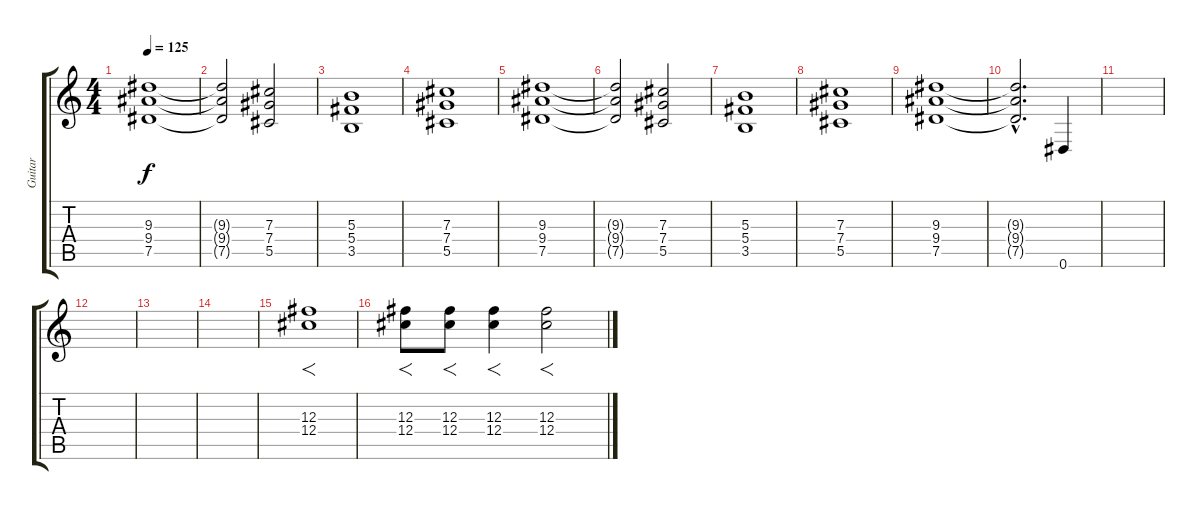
\track ("Guitar" "Guitar") {instrument overdrivenguitar}
\staff {score tabs}
\tuning (Eb4 Bb3 Gb3 Db3 Ab2 Eb2) {hide}
\ts (4 4)
\tempo 125
\clef g2
\ks c
(9.3 9.4 7.5).1{dy f} |
(9.3{t} 9.4{t} 7.5{t}).2 (7.3 7.4 5.5).2 |
(5.3 5.4 3.5).1 |
(7.3 7.4 5.5).1 |
(9.3 9.4 7.5).1 |
(9.3{t} 9.4{t} 7.5{t}).2 (7.3 7.4 5.5).2 |
(5.3 5.4 3.5).1 |
(7.3 7.4 5.5).1 |
(9.3 9.4 7.5).1 |
(9.3{hac t} 9.4{hac t} 7.5{hac t}).2{d} 0.6.4{instrument guitarfretnoise} |
|
|
|
|
(12.3 12.4).1{f} |
(12.3 12.4).8{f} (12.3 12.4).8{f} (12.3 12.4).4{f} (12.3 12.4).2{f}
